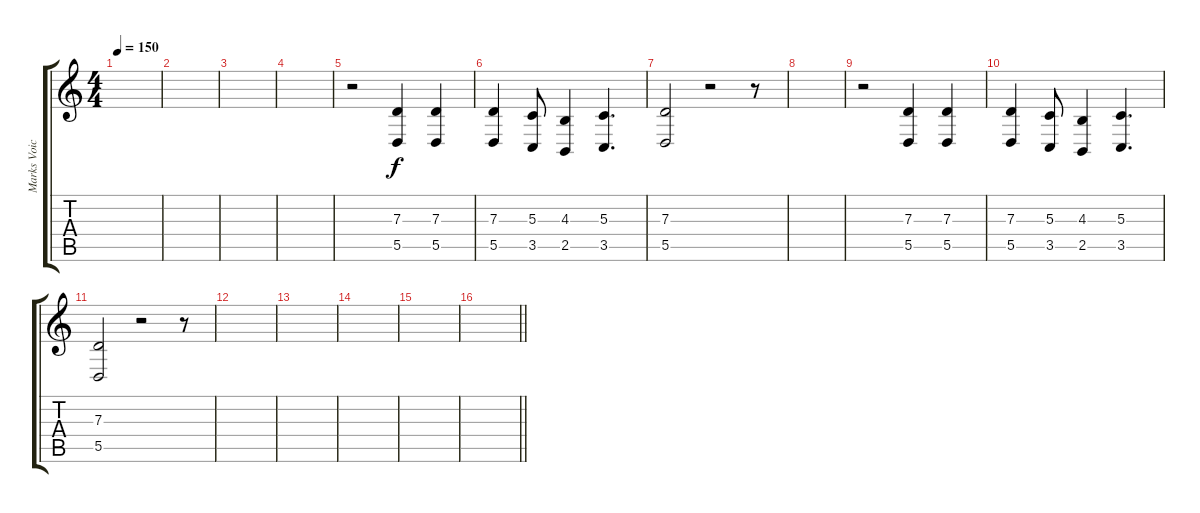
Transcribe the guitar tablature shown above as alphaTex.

\track ("Marks Voice" "Marks Voic") {instrument tenorsax}
\staff {score tabs}
\tuning (E4 B3 G3 D3 A2 E2) {hide}
\ts (4 4)
\tempo 150
\clef g2
\ks c
|
|
|
|
r.2 (7.3 5.5).4 (7.3 5.5).4 |
(7.3 5.5).4 (5.3 3.5).8 (4.3 2.5).4 (5.3 3.5).4{d} |
(7.3 5.5).2 r.2 r.8 |
|
r.2 (7.3 5.5).4 (7.3 5.5).4 |
(7.3 5.5).4 (5.3 3.5).8 (4.3 2.5).4 (5.3 3.5).4{d} |
(7.3 5.5).2 r.2 r.8 |
|
|
|
|
\barLineRight lightlight
